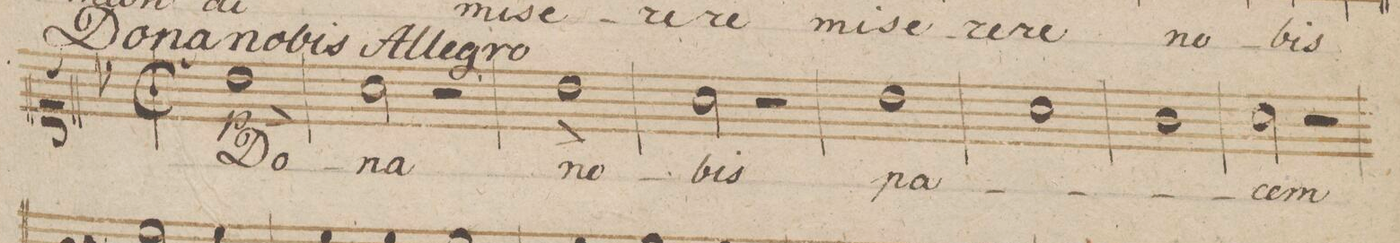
**kern	**text	**dynam
*I"Canto	*	*
*clefC1	*	*
*k[b-]	*	*
*met(c|)	*	*
*M2/2	*	*
*	*	*below
1b-\^<	Do-	p
=2	=2	=2
*2\right	*	*
2a\	-na	.
2r	.	.
=3	=3	=3
1b-\	no-	.
=4	=4	=4
2a\	-bis	.
2r	.	.
=5	=5	=5
1b-\^<	pa-	.
=6	=6	=6
1a\	.	.
=7	=7	=7
1g\	.	.
=8	=8	=8
2a\	-cem	.
2r	.	.
=9	=9	=9
*-	*-	*-
